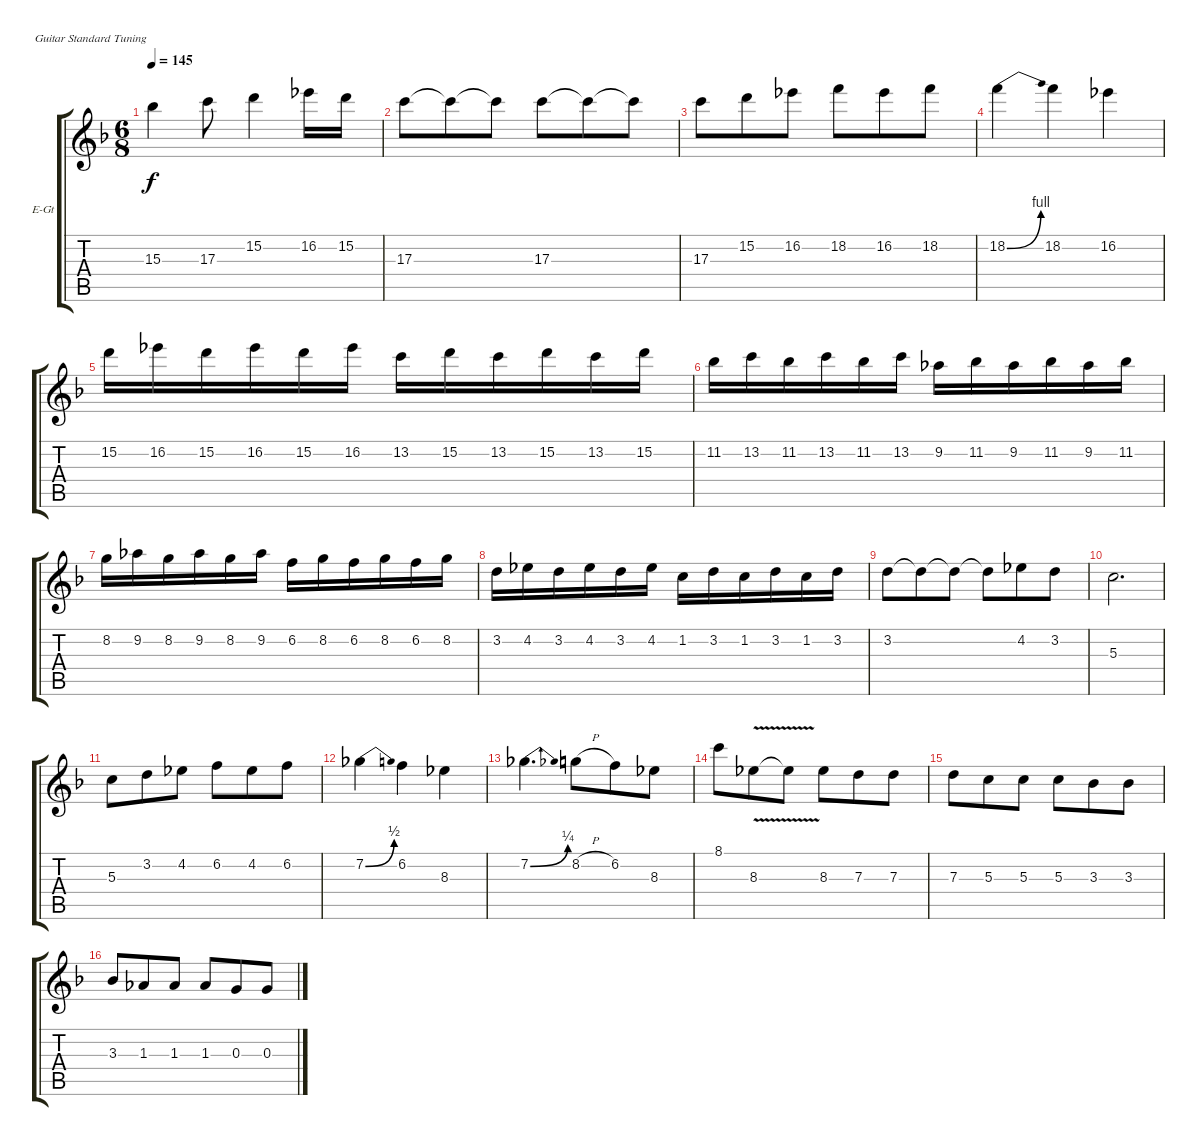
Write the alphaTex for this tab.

\bracketExtendMode groupsimilarinstruments
\firstSystemTrackNameOrientation horizontal
\otherSystemsTrackNameOrientation horizontal
\track ("Electric Guitar 2" "E-Gt") {instrument distortionguitar}
\staff {score tabs}
\tuning (E4 B3 G3 D3 A2 E2)
\ts (6 8)
\tempo 145
\clef g2
\ks f
15.3.4{dy f} 17.3.8 15.2.4 16.2.16 15.2.16 |
17.3.8 17.3{t}.8 17.3{t}.8 17.3.8 17.3{t}.8 17.3{t}.8 |
17.3.8 15.2.8 16.2.8 18.2.8 16.2.8 18.2.8 |
18.2{be (bend 0 0 15 4)}.4 18.2.4 16.2.4 |
15.2.16 16.2.16 15.2.16 16.2.16 15.2.16 16.2.16 13.2.16 15.2.16 13.2.16 15.2.16 13.2.16 15.2.16 |
11.2.16 13.2.16 11.2.16 13.2.16 11.2.16 13.2.16 9.2.16 11.2.16 9.2.16 11.2.16 9.2.16 11.2.16 |
8.2.16 9.2.16 8.2.16 9.2.16 8.2.16 9.2.16 6.2.16 8.2.16 6.2.16 8.2.16 6.2.16 8.2.16 |
3.2.16 4.2.16 3.2.16 4.2.16 3.2.16 4.2.16 1.2.16 3.2.16 1.2.16 3.2.16 1.2.16 3.2.16 |
3.2.8 3.2{t}.8 3.2{t}.8 3.2{t}.8 4.2.8 3.2.8 |
5.3.2{d} |
5.3.8 3.2.8 4.2.8 6.2.8 4.2.8 6.2.8 |
7.2{be (bend 0 0 15.6 2)}.4 6.2.4 8.3.4 |
7.2{be (bend 0 0 60 1)}.4{d} 8.2{h}.8 6.2.8 8.3.8 |
8.1.8 8.3{v}.8 8.3{v t}.8 8.3.8 7.3.8 7.3.8 |
7.3.8 5.3.8 5.3.8 5.3.8 3.3.8 3.3.8 |
3.3.8 1.3.8 1.3.8 1.3.8 0.3.8 0.3{ss}.8
